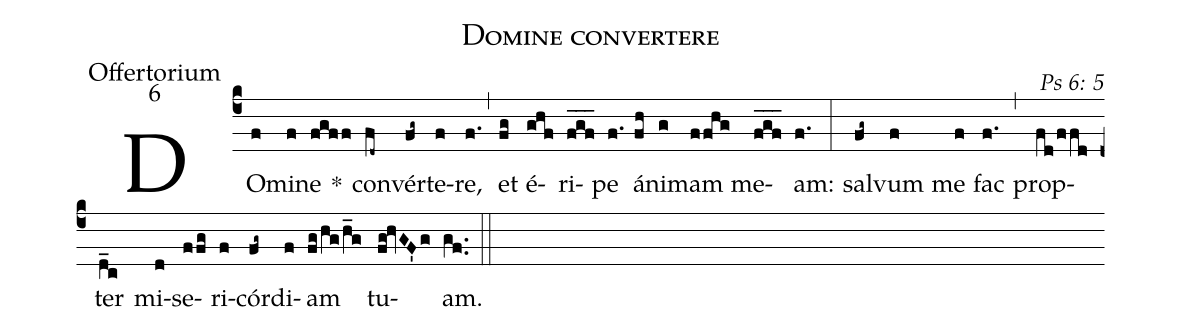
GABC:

name: Domine convertere;
office-part: Offertorium;
mode: 6;
commentary: Ps 6: 5;
%%
(c4) DO(f)mi(f)ne(fgff) *() con(fd~)vér(fg~)te(f)re,(f.) (,) et(fg) é(ghf)ri(f_g_f_)pe(f.) á(fh)ni(g)mam(ffhg) me(f_g_f_)am:(f.) (:)
sal(fg~)vum(f) me(f) fac(f.) (,) prop(fd/ffd)ter(d_c) mi(d)se(ffg)ri(f)cór(fg~)di(f)am(fg/hg/h_g) tu(fg!hvGF'g)am.(gf..) (::)
